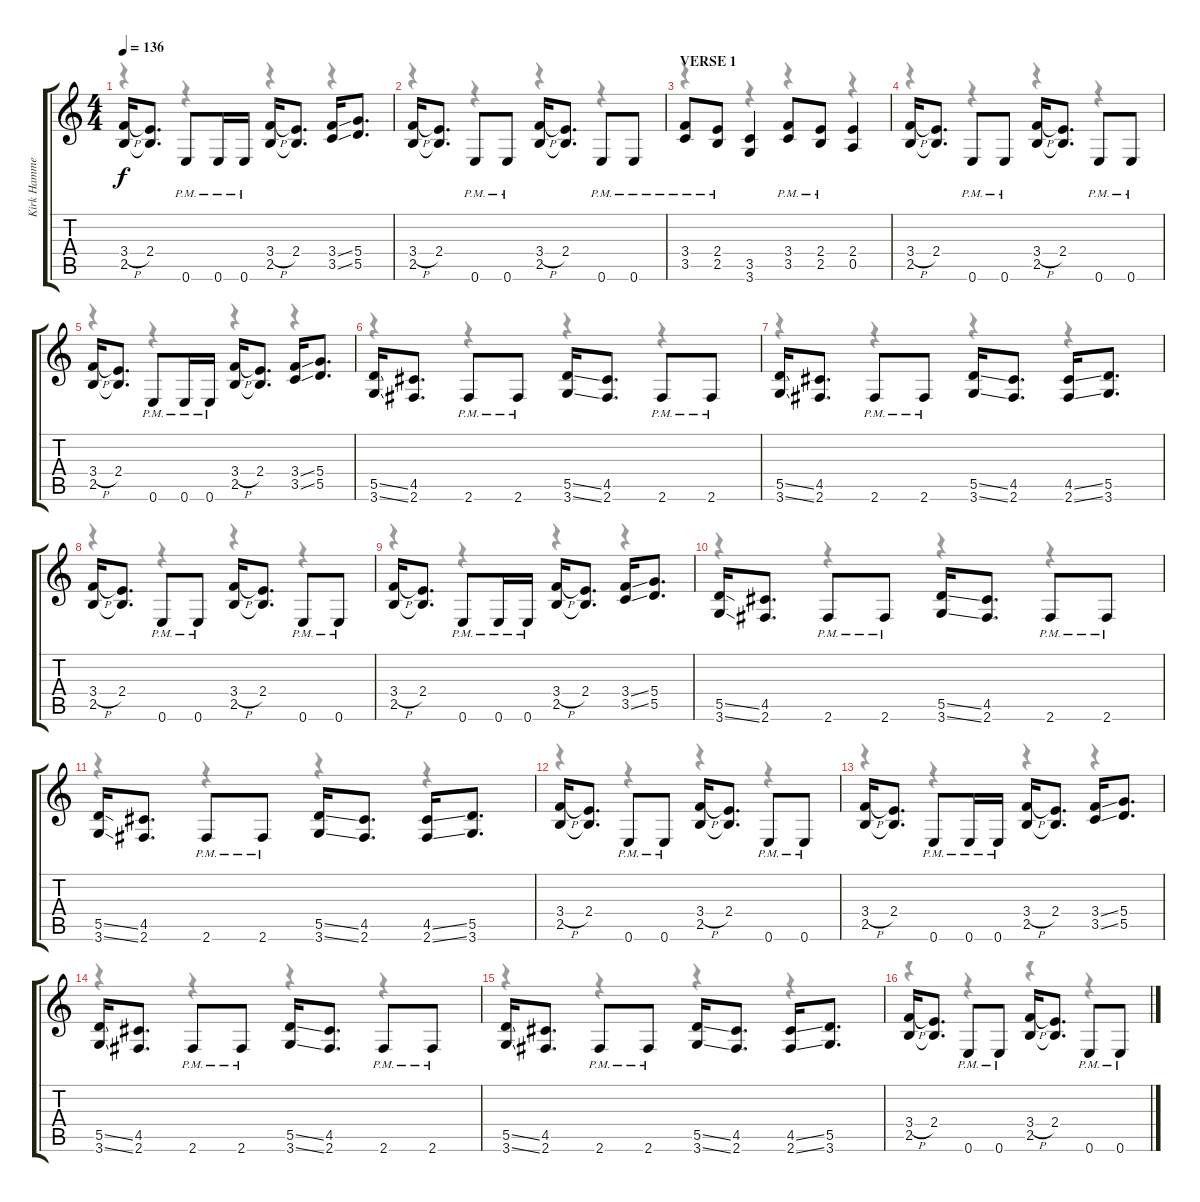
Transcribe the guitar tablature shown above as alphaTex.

\track ("Kirk Hammett (Lead)" "Kirk Hamme") {instrument distortionguitar}
\staff {score tabs}
\tuning (E4 B3 G3 D3 A2 E2) {hide}
\voice
\ts (4 4)
\tempo 136
\clef g2
\ks c
(3.4{h} 2.5).16{dy f} (2.4 2.5{t}).8{d} 0.6{pm}.8 0.6{pm}.16 0.6{pm}.16 (3.4{h} 2.5).16 (2.4 2.5{t}).8{d} (3.4{ss} 3.5{ss}).16 (5.4 5.5).8{d} |
(3.4{h} 2.5).16 (2.4 2.5{t}).8{d} 0.6{pm}.8 0.6{pm}.8 (3.4{h} 2.5).16 (2.4 2.5{t}).8{d} 0.6{pm}.8 0.6{pm}.8 |
\section ("" "VERSE 1")
(3.4{pm} 3.5{pm}).8 (2.4{pm} 2.5{pm}).8 (3.5 3.6).4 (3.4{pm} 3.5{pm}).8 (2.4{pm} 2.5{pm}).8 (2.4 0.5).4 |
(3.4{h} 2.5).16 (2.4 2.5{t}).8{d} 0.6{pm}.8 0.6{pm}.8 (3.4{h} 2.5).16 (2.4 2.5{t}).8{d} 0.6{pm}.8 0.6{pm}.8 |
(3.4{h} 2.5).16 (2.4 2.5{t}).8{d} 0.6{pm}.8 0.6{pm}.16 0.6{pm}.16 (3.4{h} 2.5).16 (2.4 2.5{t}).8{d} (3.4{ss} 3.5{ss}).16 (5.4 5.5).8{d} |
(5.5{ss} 3.6{ss}).16 (4.5 2.6).8{d} 2.6{pm}.8 2.6{pm}.8 (5.5{ss} 3.6{ss}).16 (4.5 2.6).8{d} 2.6{pm}.8 2.6{pm}.8 |
(5.5{ss} 3.6{ss}).16 (4.5 2.6).8{d} 2.6{pm}.8 2.6{pm}.8 (5.5{ss} 3.6{ss}).16 (4.5 2.6).8{d} (4.5{ss} 2.6{ss}).16 (5.5 3.6).8{d} |
(3.4{h} 2.5).16 (2.4 2.5{t}).8{d} 0.6{pm}.8 0.6{pm}.8 (3.4{h} 2.5).16 (2.4 2.5{t}).8{d} 0.6{pm}.8 0.6{pm}.8 |
(3.4{h} 2.5).16 (2.4 2.5{t}).8{d} 0.6{pm}.8 0.6{pm}.16 0.6{pm}.16 (3.4{h} 2.5).16 (2.4 2.5{t}).8{d} (3.4{ss} 3.5{ss}).16 (5.4 5.5).8{d} |
(5.5{ss} 3.6{ss}).16 (4.5 2.6).8{d} 2.6{pm}.8 2.6{pm}.8 (5.5{ss} 3.6{ss}).16 (4.5 2.6).8{d} 2.6{pm}.8 2.6{pm}.8 |
(5.5{ss} 3.6{ss}).16 (4.5 2.6).8{d} 2.6{pm}.8 2.6{pm}.8 (5.5{ss} 3.6{ss}).16 (4.5 2.6).8{d} (4.5{ss} 2.6{ss}).16 (5.5 3.6).8{d} |
(3.4{h} 2.5).16 (2.4 2.5{t}).8{d} 0.6{pm}.8 0.6{pm}.8 (3.4{h} 2.5).16 (2.4 2.5{t}).8{d} 0.6{pm}.8 0.6{pm}.8 |
(3.4{h} 2.5).16 (2.4 2.5{t}).8{d} 0.6{pm}.8 0.6{pm}.16 0.6{pm}.16 (3.4{h} 2.5).16 (2.4 2.5{t}).8{d} (3.4{ss} 3.5{ss}).16 (5.4 5.5).8{d} |
(5.5{ss} 3.6{ss}).16 (4.5 2.6).8{d} 2.6{pm}.8 2.6{pm}.8 (5.5{ss} 3.6{ss}).16 (4.5 2.6).8{d} 2.6{pm}.8 2.6{pm}.8 |
(5.5{ss} 3.6{ss}).16 (4.5 2.6).8{d} 2.6{pm}.8 2.6{pm}.8 (5.5{ss} 3.6{ss}).16 (4.5 2.6).8{d} (4.5{ss} 2.6{ss}).16 (5.5 3.6).8{d} |
(3.4{h} 2.5).16 (2.4 2.5{t}).8{d} 0.6{pm}.8 0.6{pm}.8 (3.4{h} 2.5).16 (2.4 2.5{t}).8{d} 0.6{pm}.8 0.6{pm}.8
\voice
\clef g2
\ottava regular
\simile none
\ks c
r.4{dy f} r.4 r.4 r.4 |
r.4 r.4 r.4 r.4 |
r.4 r.4 r.4 r.4 |
r.4 r.4 r.4 r.4 |
r.4 r.4 r.4 r.4 |
r.4 r.4 r.4 r.4 |
r.4 r.4 r.4 r.4 |
r.4 r.4 r.4 r.4 |
r.4 r.4 r.4 r.4 |
r.4 r.4 r.4 r.4 |
r.4 r.4 r.4 r.4 |
r.4 r.4 r.4 r.4 |
r.4 r.4 r.4 r.4 |
r.4 r.4 r.4 r.4 |
r.4 r.4 r.4 r.4 |
r.4 r.4 r.4 r.4
